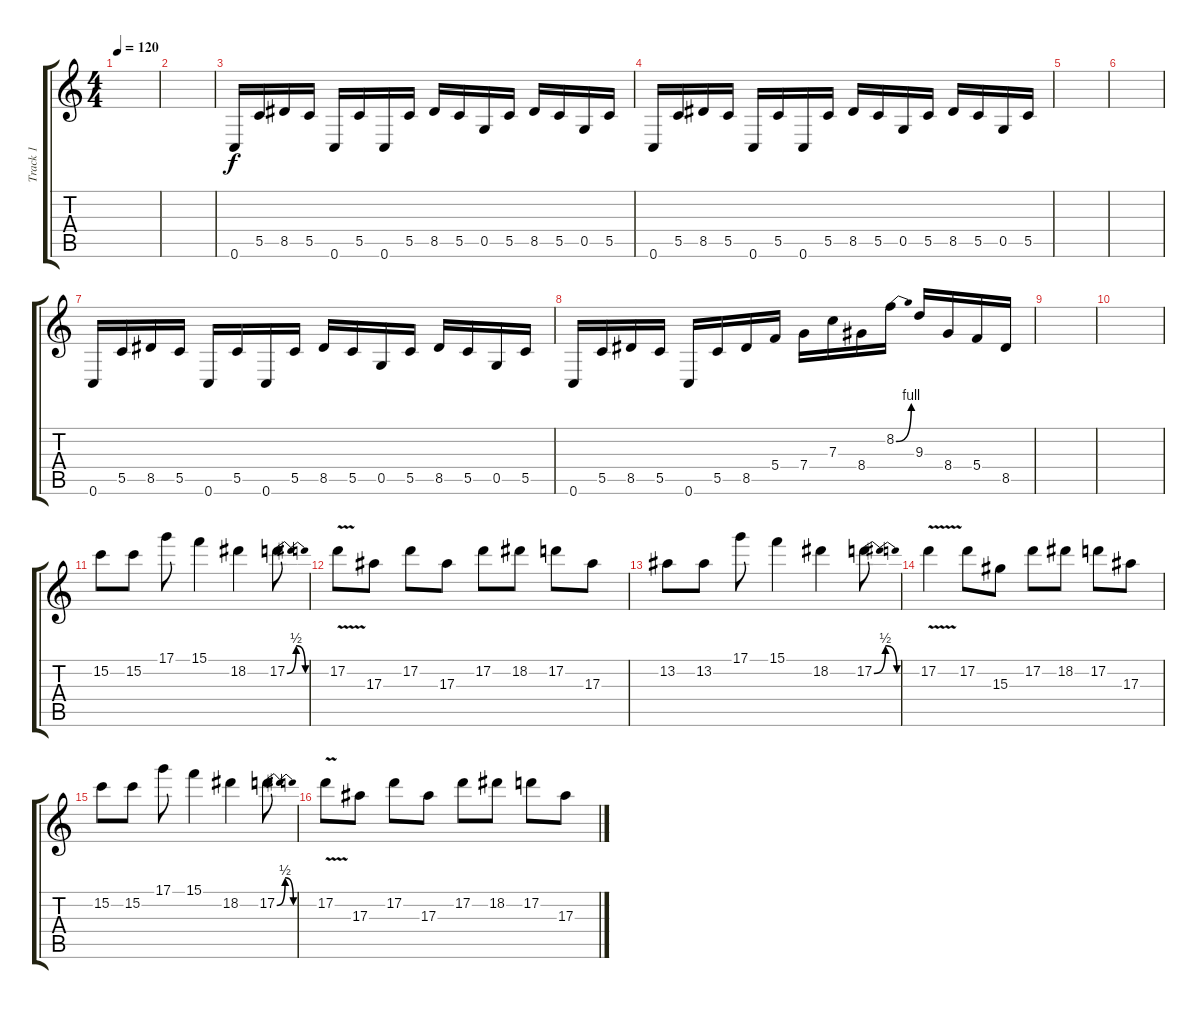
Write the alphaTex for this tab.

\track ("Track 1" "Track 1") {instrument distortionguitar}
\staff {score tabs}
\tuning (D4 A3 F3 C3 G2 C2) {hide}
\ts (4 4)
\tempo 120
\clef g2
\ks c
|
|
0.6.16 5.5.16 8.5.16 5.5.16 0.6.16 5.5.16 0.6.16 5.5.16 8.5.16 5.5.16 0.5.16 5.5.16 8.5.16 5.5.16 0.5.16 5.5.16 |
0.6.16 5.5.16 8.5.16 5.5.16 0.6.16 5.5.16 0.6.16 5.5.16 8.5.16 5.5.16 0.5.16 5.5.16 8.5.16 5.5.16 0.5.16 5.5.16 |
|
|
0.6.16 5.5.16 8.5.16 5.5.16 0.6.16 5.5.16 0.6.16 5.5.16 8.5.16 5.5.16 0.5.16 5.5.16 8.5.16 5.5.16 0.5.16 5.5.16 |
0.6.16 5.5.16 8.5.16 5.5.16 0.6.16 5.5.16 8.5.16 5.4.16 7.4.16 7.3.16 8.4.16 8.2{be (bend 0 0 60 4)}.16 9.3.16 8.4.16 5.4.16 8.5.16 |
|
|
15.2.8{volume 16 instrument distortionguitar} 15.2.8 17.1.8 15.1.4 18.2.4 17.2{be (bendrelease 0 0 45 2 53 2 60 0)}.8 |
17.2{v}.8 17.3.8 17.2.8 17.3.8 17.2.8 18.2.8 17.2.8 17.3.8 |
13.2.8 13.2.8 17.1.8 15.1.4 18.2.4 17.2{be (bendrelease 0 0 45 2 53 2 60 0)}.8 |
17.2{v}.4 17.2.8 15.3.8 17.2.8 18.2.8 17.2.8 17.3.8 |
15.2.8 15.2.8 17.1.8 15.1.4 18.2.4 17.2{be (bendrelease 0 0 45 2 53 2 60 0)}.8 |
17.2{v}.8 17.3.8 17.2.8 17.3.8 17.2.8 18.2.8 17.2.8 17.3.8
